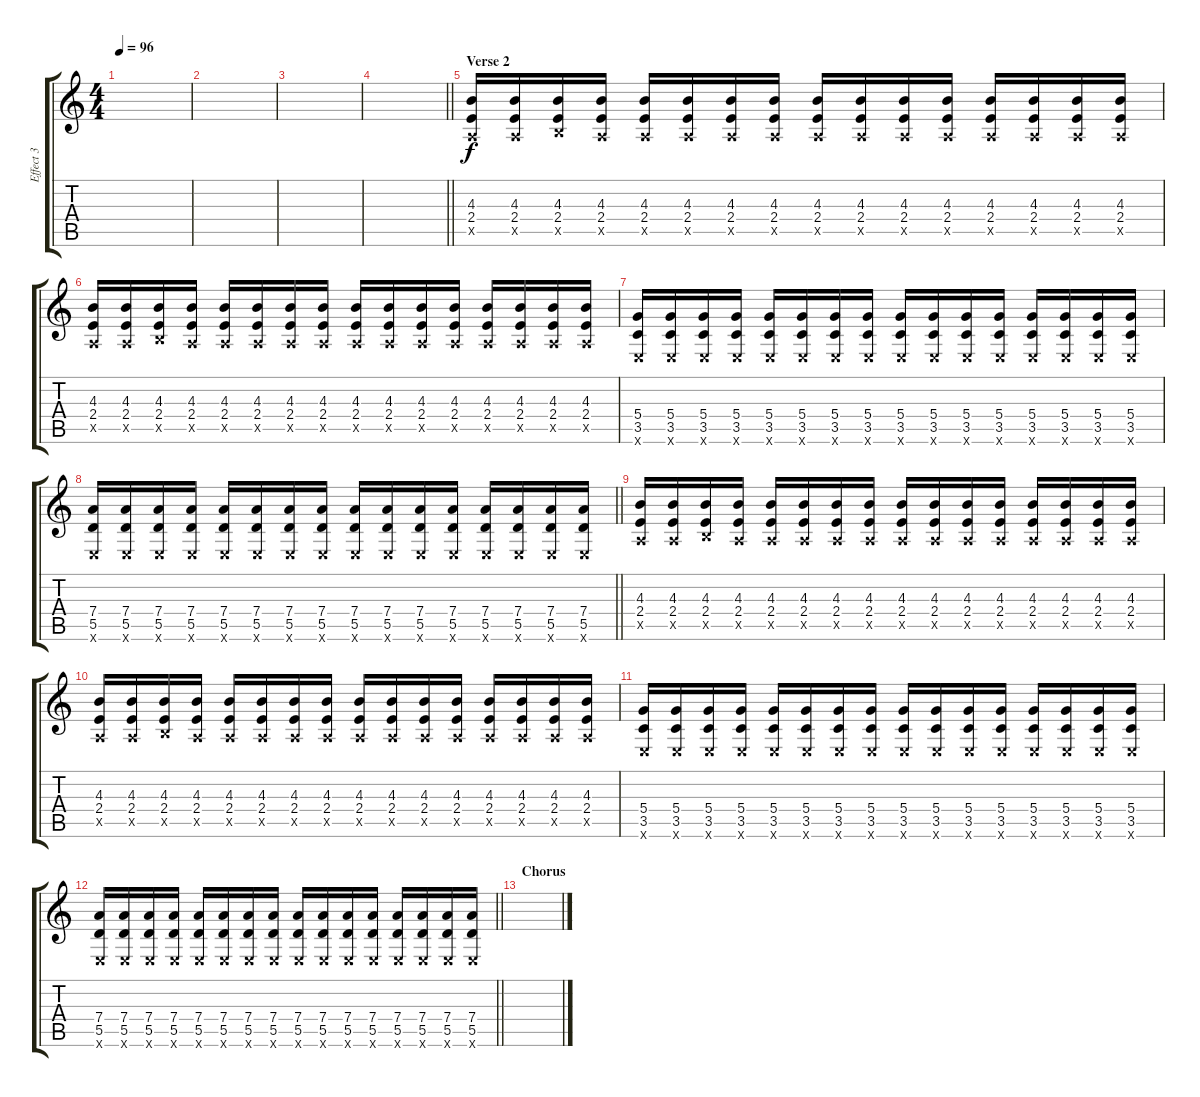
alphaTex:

\track ("Effect 3" "Effect 3") {instrument distortionguitar}
\staff {score tabs}
\tuning (E4 B3 G3 D3 A2 E2) {hide}
\ts (4 4)
\tempo 96
\clef g2
\ks c
|
|
|
\barLineRight lightlight
|
\section ("" "Verse 2")
(4.3 2.4 0.5{x}).16{dy f volume 5 instrument distortionguitar} (4.3 2.4 0.5{x}).16 (4.3 2.4 2.5{x}).16 (4.3 2.4 0.5{x}).16 (4.3 2.4 0.5{x}).16 (4.3 2.4 0.5{x}).16 (4.3 2.4 0.5{x}).16 (4.3 2.4 0.5{x}).16 (4.3 2.4 0.5{x}).16 (4.3 2.4 0.5{x}).16 (4.3 2.4 0.5{x}).16 (4.3 2.4 0.5{x}).16 (4.3 2.4 0.5{x}).16 (4.3 2.4 0.5{x}).16 (4.3 2.4 0.5{x}).16 (4.3 2.4 0.5{x}).16 |
(4.3 2.4 0.5{x}).16 (4.3 2.4 0.5{x}).16 (4.3 2.4 2.5{x}).16 (4.3 2.4 0.5{x}).16 (4.3 2.4 0.5{x}).16 (4.3 2.4 0.5{x}).16 (4.3 2.4 0.5{x}).16 (4.3 2.4 0.5{x}).16 (4.3 2.4 0.5{x}).16 (4.3 2.4 0.5{x}).16 (4.3 2.4 0.5{x}).16 (4.3 2.4 0.5{x}).16 (4.3 2.4 0.5{x}).16 (4.3 2.4 0.5{x}).16 (4.3 2.4 0.5{x}).16 (4.3 2.4 0.5{x}).16 |
(5.4 3.5 0.6{x}).16 (5.4 3.5 0.6{x}).16 (5.4 3.5 0.6{x}).16 (5.4 3.5 0.6{x}).16 (5.4 3.5 0.6{x}).16 (5.4 3.5 0.6{x}).16 (5.4 3.5 0.6{x}).16 (5.4 3.5 0.6{x}).16 (5.4 3.5 0.6{x}).16 (5.4 3.5 0.6{x}).16 (5.4 3.5 0.6{x}).16 (5.4 3.5 0.6{x}).16 (5.4 3.5 0.6{x}).16 (5.4 3.5 0.6{x}).16 (5.4 3.5 0.6{x}).16 (5.4 3.5 0.6{x}).16 |
\barLineRight lightlight
(7.4 5.5 0.6{x}).16 (7.4 5.5 0.6{x}).16 (7.4 5.5 0.6{x}).16 (7.4 5.5 0.6{x}).16 (7.4 5.5 0.6{x}).16 (7.4 5.5 0.6{x}).16 (7.4 5.5 0.6{x}).16 (7.4 5.5 0.6{x}).16 (7.4 5.5 0.6{x}).16 (7.4 5.5 0.6{x}).16 (7.4 5.5 0.6{x}).16 (7.4 5.5 0.6{x}).16 (7.4 5.5 0.6{x}).16 (7.4 5.5 0.6{x}).16 (7.4 5.5 0.6{x}).16 (7.4 5.5 0.6{x}).16 |
(4.3 2.4 0.5{x}).16 (4.3 2.4 0.5{x}).16 (4.3 2.4 2.5{x}).16 (4.3 2.4 0.5{x}).16 (4.3 2.4 0.5{x}).16 (4.3 2.4 0.5{x}).16 (4.3 2.4 0.5{x}).16 (4.3 2.4 0.5{x}).16 (4.3 2.4 0.5{x}).16 (4.3 2.4 0.5{x}).16 (4.3 2.4 0.5{x}).16 (4.3 2.4 0.5{x}).16 (4.3 2.4 0.5{x}).16 (4.3 2.4 0.5{x}).16 (4.3 2.4 0.5{x}).16 (4.3 2.4 0.5{x}).16 |
(4.3 2.4 0.5{x}).16 (4.3 2.4 0.5{x}).16 (4.3 2.4 2.5{x}).16 (4.3 2.4 0.5{x}).16 (4.3 2.4 0.5{x}).16 (4.3 2.4 0.5{x}).16 (4.3 2.4 0.5{x}).16 (4.3 2.4 0.5{x}).16 (4.3 2.4 0.5{x}).16 (4.3 2.4 0.5{x}).16 (4.3 2.4 0.5{x}).16 (4.3 2.4 0.5{x}).16 (4.3 2.4 0.5{x}).16 (4.3 2.4 0.5{x}).16 (4.3 2.4 0.5{x}).16 (4.3 2.4 0.5{x}).16 |
(5.4 3.5 0.6{x}).16 (5.4 3.5 0.6{x}).16 (5.4 3.5 0.6{x}).16 (5.4 3.5 0.6{x}).16 (5.4 3.5 0.6{x}).16 (5.4 3.5 0.6{x}).16 (5.4 3.5 0.6{x}).16 (5.4 3.5 0.6{x}).16 (5.4 3.5 0.6{x}).16 (5.4 3.5 0.6{x}).16 (5.4 3.5 0.6{x}).16 (5.4 3.5 0.6{x}).16 (5.4 3.5 0.6{x}).16 (5.4 3.5 0.6{x}).16 (5.4 3.5 0.6{x}).16 (5.4 3.5 0.6{x}).16 |
\barLineRight lightlight
(7.4 5.5 0.6{x}).16 (7.4 5.5 0.6{x}).16 (7.4 5.5 0.6{x}).16 (7.4 5.5 0.6{x}).16 (7.4 5.5 0.6{x}).16{volume 16 instrument distortionguitar} (7.4 5.5 0.6{x}).16 (7.4 5.5 0.6{x}).16 (7.4 5.5 0.6{x}).16 (7.4 5.5 0.6{x}).16 (7.4 5.5 0.6{x}).16 (7.4 5.5 0.6{x}).16 (7.4 5.5 0.6{x}).16 (7.4 5.5 0.6{x}).16 (7.4 5.5 0.6{x}).16 (7.4 5.5 0.6{x}).16 (7.4 5.5 0.6{x}).16 |
\section ("" "Chorus")
